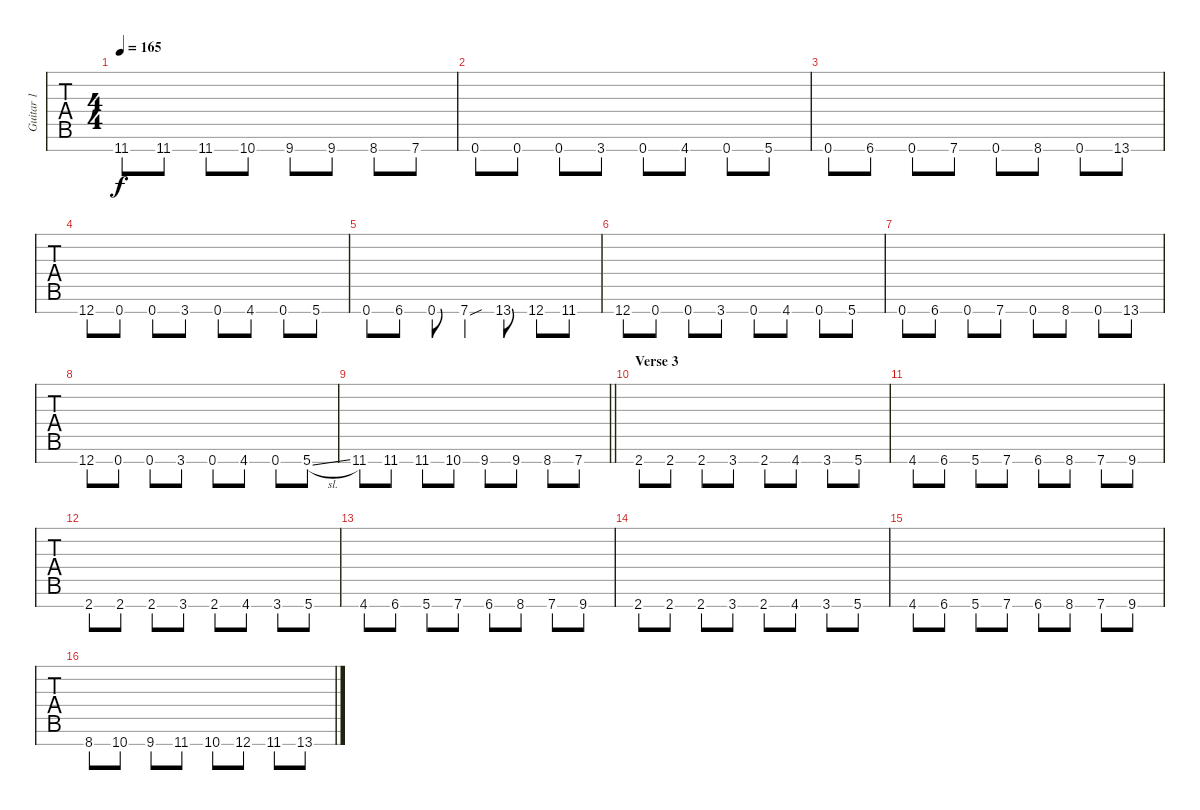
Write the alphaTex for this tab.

\track ("Guitar 1" "Guitar 1") {instrument distortionguitar}
\staff {tabs}
\tuning (E4 B3 G3 D3 A2 E2 B1) {hide}
\ts (4 4)
\tempo 165
\clef g2
\ks c
11.7.8{dy f} 11.7.8 11.7.8 10.7.8 9.7.8 9.7.8 8.7.8 7.7.8 |
0.7.8 0.7.8 0.7.8 3.7.8 0.7.8 4.7.8 0.7.8 5.7.8 |
0.7.8 6.7.8 0.7.8 7.7.8 0.7.8 8.7.8 0.7.8 13.7.8 |
12.7.8 0.7.8 0.7.8 3.7.8 0.7.8 4.7.8 0.7.8 5.7.8 |
0.7.8 6.7.8 0.7.8 7.7{sou}.4 13.7.8 12.7.8 11.7.8 |
12.7.8 0.7.8 0.7.8 3.7.8 0.7.8 4.7.8 0.7.8 5.7.8 |
0.7.8 6.7.8 0.7.8 7.7.8 0.7.8 8.7.8 0.7.8 13.7.8 |
12.7.8 0.7.8 0.7.8 3.7.8 0.7.8 4.7.8 0.7.8 5.7{sl}.8 |
\barLineRight lightlight
11.7.8 11.7.8 11.7.8 10.7.8 9.7.8 9.7.8 8.7.8 7.7.8 |
\section ("" "Verse 3")
2.7.8 2.7.8 2.7.8 3.7.8 2.7.8 4.7.8 3.7.8 5.7.8 |
4.7.8 6.7.8 5.7.8 7.7.8 6.7.8 8.7.8 7.7.8 9.7.8 |
2.7.8 2.7.8 2.7.8 3.7.8 2.7.8 4.7.8 3.7.8 5.7.8 |
4.7.8 6.7.8 5.7.8 7.7.8 6.7.8 8.7.8 7.7.8 9.7.8 |
2.7.8 2.7.8 2.7.8 3.7.8 2.7.8 4.7.8 3.7.8 5.7.8 |
4.7.8 6.7.8 5.7.8 7.7.8 6.7.8 8.7.8 7.7.8 9.7.8 |
8.7.8 10.7.8 9.7.8 11.7.8 10.7.8 12.7.8 11.7.8 13.7.8
